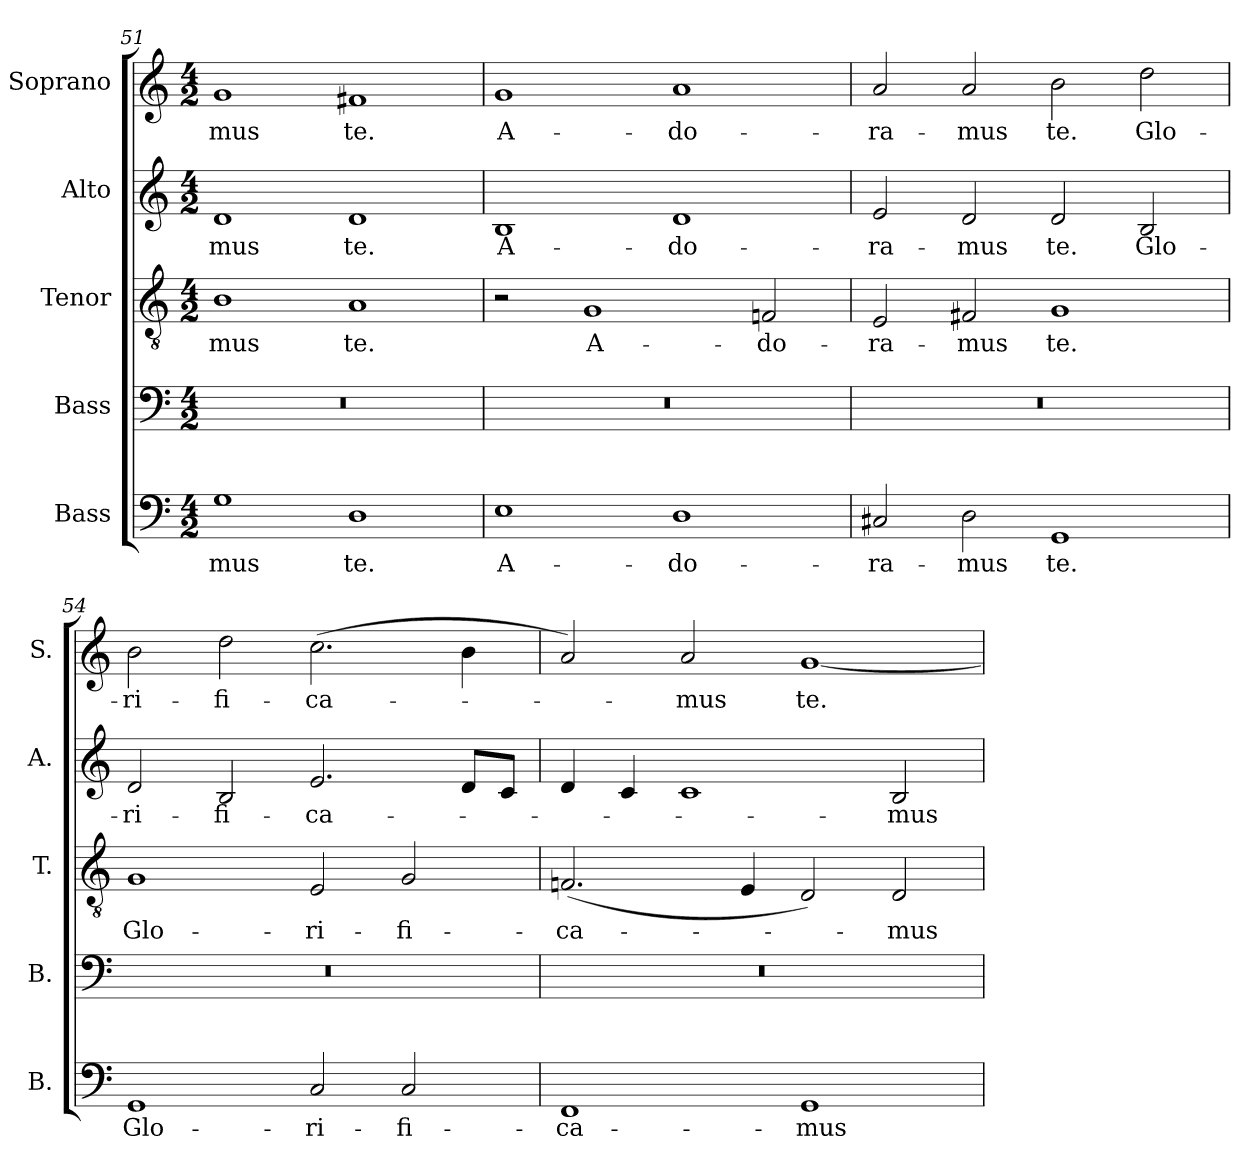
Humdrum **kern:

**kern	**text	**kern	**kern	**text	**kern	**text	**kern	**text
*part5	*part5	*part4	*part3	*part3	*part2	*part2	*part1	*part1
*staff5	*staff5	*staff4	*staff3	*staff3	*staff2	*staff2	*staff1	*staff1
*I"Bass	*	*I"Bass	*I"Tenor	*	*I"Alto	*	*I"Soprano	*
*I'B.	*	*I'B.	*I'T.	*	*I'A.	*	*I'S.	*
!!LO:LB:g=z
*clefF4	*	*clefF4	*clefGv2	*	*clefG2	*	*clefG2	*
*	*	*	*ITrd7c12	*	*	*	*	*
*k[]	*	*k[]	*k[]	*	*k[]	*	*k[]	*
*C:	*	*C:	*C:	*	*C:	*	*C:	*
*M4/2	*	*M4/2	*M4/2	*	*M4/2	*	*M4/2	*
=51	=51	=51	=51	=51	=51	=51	=51	=51
!	!LO:LY:b:color=#000000	!LO:N:vis=1	!	!	!	!	!	!
!	!	!	!	!LO:LY:b:color=#000000	!	!	!	!
!	!	!	!	!	!	!LO:LY:b:color=#000000	!	!
!	!	!	!	!	!	!	!	!LO:LY:b:color=#000000
1Gi	-mus	0r	1BBi	-mus	1di	-mus	1gi	-mus
!	!LO:LY:b:color=#000000	!	!	!	!	!	!	!
!	!	!	!	!LO:LY:b:color=#000000	!	!	!	!
!	!	!	!	!	!	!LO:LY:b:color=#000000	!	!
!	!	!	!	!	!	!	!	!LO:LY:b:color=#000000
1Di	te.	.	1AAi	te.	1di	te.	1f#Xi	te.
=52	=52	=52	=52	=52	=52	=52	=52	=52
!	!LO:LY:b:color=#000000	!LO:N:vis=1	!	!	!	!	!	!
!	!	!	!	!	!	!LO:LY:b:color=#000000	!	!
!	!	!	!	!	!	!	!	!LO:LY:b:color=#000000
1Ei	A-	0r	2r	.	1Bi	A-	1gi	A-
!	!	!	!	!LO:LY:b:color=#000000	!	!	!	!
.	.	.	1GGi	A-	.	.	.	.
!	!LO:LY:b:color=#000000	!	!	!	!	!	!	!
!	!	!	!	!	!	!LO:LY:b:color=#000000	!	!
!	!	!	!	!	!	!	!	!LO:LY:b:color=#000000
1Di	-do-	.	.	.	1di	-do-	1ai	-do-
!	!	!	!	!LO:LY:b:color=#000000	!	!	!	!
.	.	.	2FFni/	-do-	.	.	.	.
=53	=53	=53	=53	=53	=53	=53	=53	=53
!	!LO:LY:b:color=#000000	!LO:N:vis=1	!	!	!	!	!	!
!	!	!	!	!LO:LY:b:color=#000000	!	!	!	!
!	!	!	!	!	!	!LO:LY:b:color=#000000	!	!
!	!	!	!	!	!	!	!	!LO:LY:b:color=#000000
2C#Xi/	-ra-	0r	2EEi/	-ra-	2ei/	-ra-	2ai/	-ra-
!	!LO:LY:b:color=#000000	!	!	!	!	!	!	!
!	!	!	!	!LO:LY:b:color=#000000	!	!	!	!
!	!	!	!	!	!	!LO:LY:b:color=#000000	!	!
!	!	!	!	!	!	!	!	!LO:LY:b:color=#000000
2Di\	-mus	.	2FF#Xi/	-mus	2di/	-mus	2ai/	-mus
!	!LO:LY:b:color=#000000	!	!	!	!	!	!	!
!	!	!	!	!LO:LY:b:color=#000000	!	!	!	!
!	!	!	!	!	!	!LO:LY:b:color=#000000	!	!
!	!	!	!	!	!	!	!	!LO:LY:b:color=#000000
1GGi	te.	.	1GGi	te.	2di/	te.	2bi\	te.
!	!	!	!	!	!	!LO:LY:b:color=#000000	!	!
!	!	!	!	!	!	!	!	!LO:LY:b:color=#000000
.	.	.	.	.	2Bi/	Glo-	2ddi\	Glo-
=54	=54	=54	=54	=54	=54	=54	=54	=54
!	!LO:LY:b:color=#000000	!LO:N:vis=1	!	!	!	!	!	!
!	!	!	!	!LO:LY:b:color=#000000	!	!	!	!
!	!	!	!	!	!	!LO:LY:b:color=#000000	!	!
!	!	!	!	!	!	!	!	!LO:LY:b:color=#000000
1GGi	Glo-	0r	1GGi	Glo-	2di/	-ri-	2bi\	-ri-
!	!	!	!	!	!	!LO:LY:b:color=#000000	!	!
!	!	!	!	!	!	!	!	!LO:LY:b:color=#000000
.	.	.	.	.	2Bi/	-fi-	2ddi\	-fi-
!	!LO:LY:b:color=#000000	!	!	!	!	!	!	!
!	!	!	!	!LO:LY:b:color=#000000	!	!	!	!
!	!	!	!	!	!	!LO:LY:b:color=#000000	!	!
!	!	!	!	!	!	!	!	!LO:LY:b:color=#000000
2Ci/	-ri-	.	2EEi/	-ri-	2.ei/	-ca-	(2.cci\	-ca-
!	!LO:LY:b:color=#000000	!	!	!	!	!	!	!
!	!	!	!	!LO:LY:b:color=#000000	!	!	!	!
2Ci/	-fi-	.	2GGi/	-fi-	.	.	.	.
.	.	.	.	.	8di/L	.	4bi\	.
.	.	.	.	.	8ci/J	.	.	.
=55	=55	=55	=55	=55	=55	=55	=55	=55
!	!LO:LY:b:color=#000000	!LO:N:vis=1	!	!	!	!	!	!
!	!	!	!	!LO:LY:b:color=#000000	!	!	!	!
1FFi	-ca-	0r	(2.FFni/	-ca-	4di/	.	2ai/)	.
.	.	.	.	.	4ci/	.	.	.
!	!	!	!	!	!	!	!	!LO:LY:b:color=#000000
.	.	.	.	.	1ci	.	2ai/	-mus
.	.	.	4EEi/	.	.	.	.	.
!	!LO:LY:b:color=#000000	!	!	!	!	!	!	!
!	!	!	!	!	!	!	!	!LO:LY:b:color=#000000
1GGi	-mus	.	2DDi/)	.	.	.	[1gi	te.
!	!	!	!	!LO:LY:b:color=#000000	!	!	!	!
!	!	!	!	!	!	!LO:LY:b:color=#000000	!	!
.	.	.	2DDi/	-mus	2Bi/	-mus	.	.
=	=	=	=	=	=	=	=	=
*-	*-	*-	*-	*-	*-	*-	*-	*-
